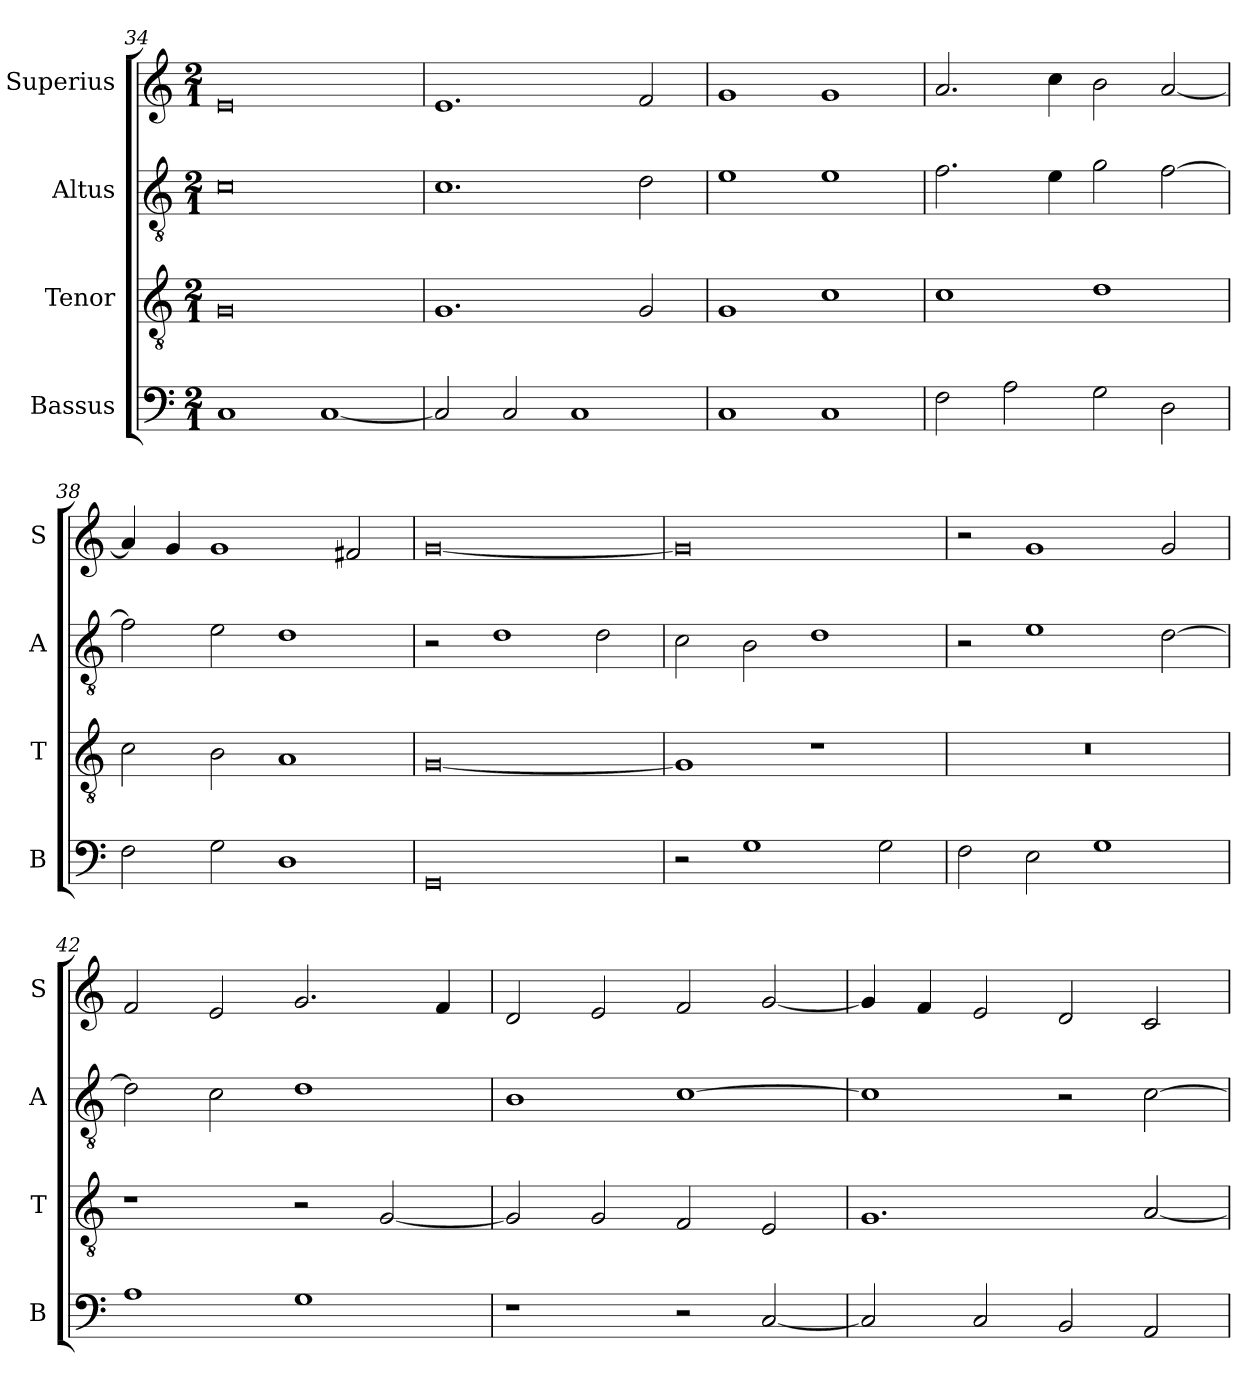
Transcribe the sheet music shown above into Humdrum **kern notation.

**kern	**kern	**kern	**kern
*part4	*part3	*part2	*part1
*staff4	*staff3	*staff2	*staff1
*I"Bassus	*I"Tenor	*I"Altus	*I"Superius
*I'B	*I'T	*I'A	*I'S
*clefF4	*clefGv2	*clefGv2	*clefG2
*k[]	*k[]	*k[]	*k[]
*M2/1	*M2/1	*M2/1	*M2/1
=34	=34	=34	=34
1C	0G	0c	0e
[1C	.	.	.
=35	=35	=35	=35
2C/]	1.G	1.c	1.e
2C/	.	.	.
1C	.	.	.
.	2G/	2d\	2f/
=36	=36	=36	=36
1C	1G	1e	1g
1C	1c	1e	1g
=37	=37	=37	=37
2F\	1c	2.f\	2.a/
2A\	.	.	.
.	.	4e\	4cc\
2G\	1d	2g\	2b\
2D\	.	[2f\	[2a/
=38	=38	=38	=38
2F\	2c\	2f\]	4a/]
.	.	.	4g/
2G\	2B\	2e\	1g
1D	1A	1d	.
.	.	.	2f#X/
=39	=39	=39	=39
0GG	[0G	2r	[0g
.	.	1d	.
.	.	2d\	.
=40	=40	=40	=40
2r	1G]	2c\	0g]
1G	.	2B\	.
.	1r	1d	.
2G\	.	.	.
=41	=41	=41	=41
2F\	0r	2r	2r
2E\	.	1e	1g
1G	.	.	.
.	.	[2d\	2g/
=42	=42	=42	=42
1A	1r	2d\]	2f/
.	.	2c\	2e/
1G	2r	1d	2.g/
.	[2G/	.	.
.	.	.	4f/
=43	=43	=43	=43
1r	2G/]	1B	2d/
.	2G/	.	2e/
2r	2F/	[1c	2f/
[2C/	2E/	.	[2g/
=44	=44	=44	=44
2C/]	1.G	1c]	4g/]
.	.	.	4f/
2C/	.	.	2e/
2BB/	.	2r	2d/
2AA/	[2A/	[2c\	2c/
=	=	=	=
*-	*-	*-	*-
